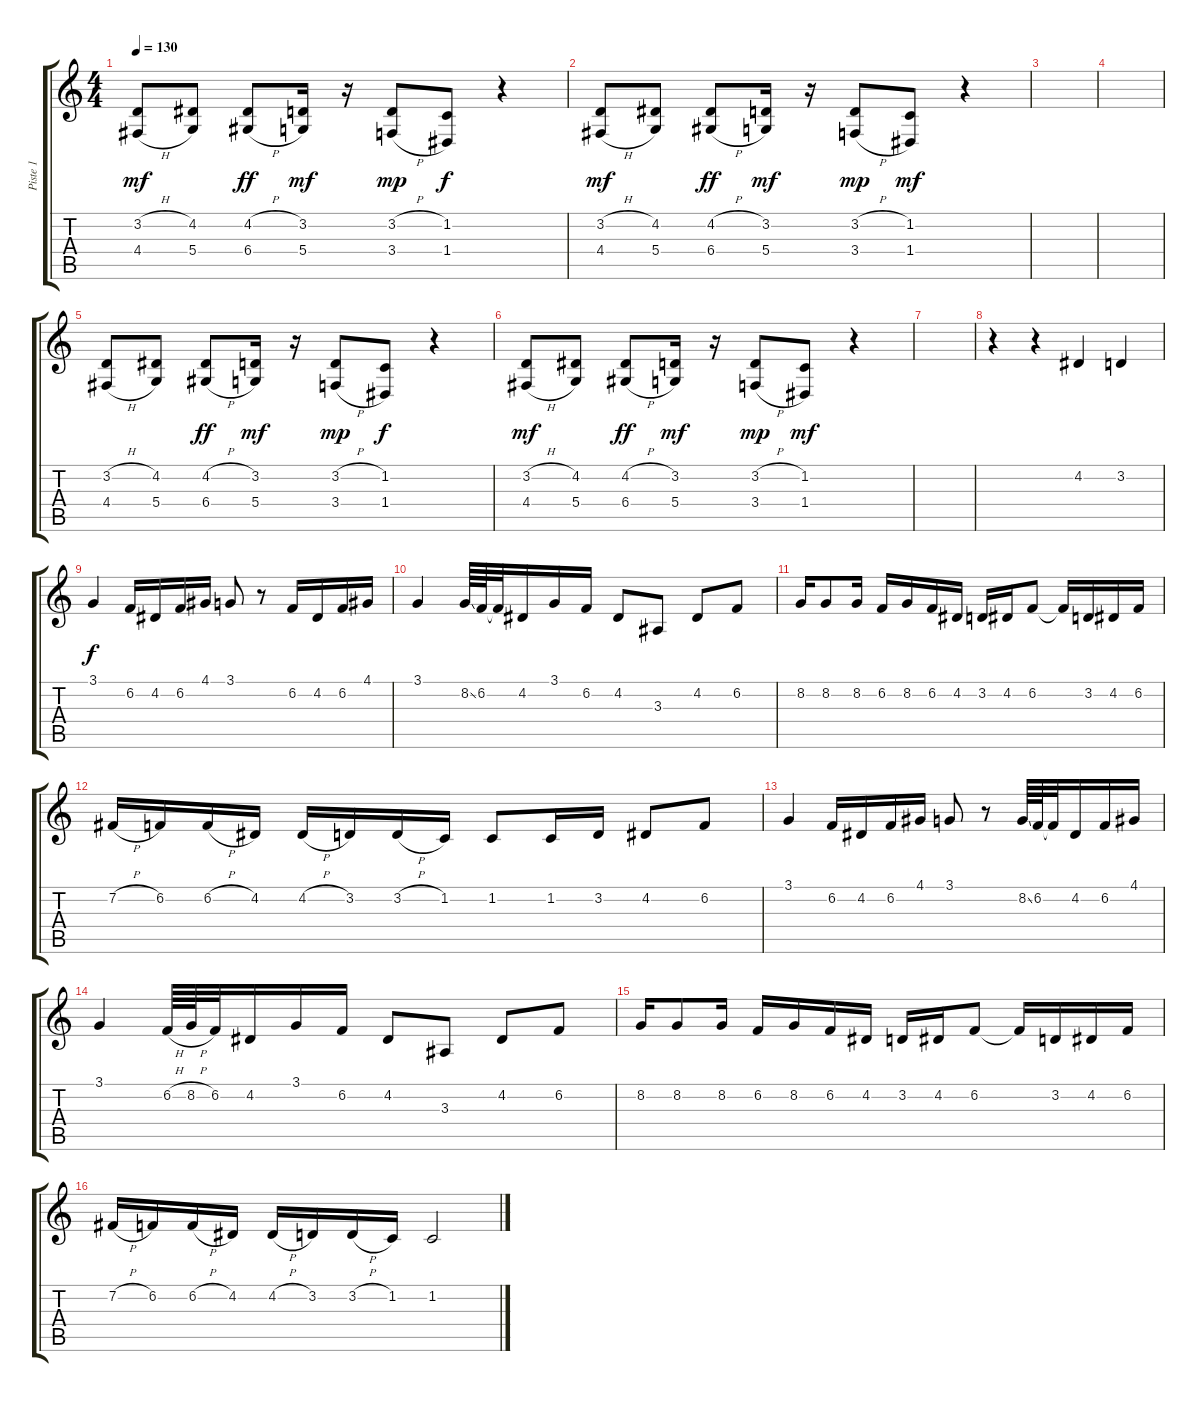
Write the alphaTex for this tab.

\track ("Piste 1" "Piste 1") {instrument altosax}
\staff {score tabs}
\tuning (E4 B3 G3 D3 A2 E2) {hide}
\ts (4 4)
\tempo 130
\clef g2
\ks c
(3.2{h} 4.4{h}).8{dy mf} (4.2 5.4).8 (4.2{h} 6.4{h}).8{dy ff} (3.2 5.4).16{dy mf} r.16 (3.2{h} 3.4{h}).8{dy mp} (1.2 1.4).8{dy f} r.4 |
(3.2{h} 4.4{h}).8{dy mf} (4.2 5.4).8 (4.2{h} 6.4{h}).8{dy ff} (3.2 5.4).16{dy mf} r.16 (3.2{h} 3.4{h}).8{dy mp} (1.2 1.4).8{dy mf} r.4 |
|
|
(3.2{h} 4.4{h}).8 (4.2 5.4).8 (4.2{h} 6.4{h}).8{dy ff} (3.2 5.4).16{dy mf} r.16 (3.2{h} 3.4{h}).8{dy mp} (1.2 1.4).8{dy f} r.4 |
(3.2{h} 4.4{h}).8{dy mf} (4.2 5.4).8 (4.2{h} 6.4{h}).8{dy ff} (3.2 5.4).16{dy mf} r.16 (3.2{h} 3.4{h}).8{dy mp} (1.2 1.4).8{dy mf} r.4 |
|
r.4 r.4 4.2.4 3.2.4 |
3.1.4{dy f} 6.2.16 4.2.16 6.2.16 4.1.16 3.1.8 r.8 6.2.16 4.2.16 6.2.16 4.1.16 |
3.1.4 8.2{ss}.64 6.2.64 6.2{t}.32 4.2.16 3.1.16 6.2.16 4.2.8 3.3.8 4.2.8 6.2.8 |
8.2.16 8.2.8 8.2.16 6.2.16 8.2.16 6.2.16 4.2.16 3.2.16 4.2.16 6.2.8 6.2{t}.16 3.2.16 4.2.16 6.2.16 |
7.2{h}.16 6.2.16 6.2{h}.16 4.2.16 4.2{h}.16 3.2.16 3.2{h}.16 1.2.16 1.2.8 1.2.16 3.2.16 4.2.8 6.2.8 |
3.1.4 6.2.16 4.2.16 6.2.16 4.1.16 3.1.8 r.8 8.2{ss}.64 6.2.64 6.2{t}.32 4.2.16 6.2.16 4.1.16 |
3.1.4 6.2{h}.64 8.2{h}.64 6.2.32 4.2.16 3.1.16 6.2.16 4.2.8 3.3.8 4.2.8 6.2.8 |
8.2.16 8.2.8 8.2.16 6.2.16 8.2.16 6.2.16 4.2.16 3.2.16 4.2.16 6.2.8 6.2{t}.16 3.2.16 4.2.16 6.2.16 |
7.2{h}.16 6.2.16 6.2{h}.16 4.2.16 4.2{h}.16 3.2.16 3.2{h}.16 1.2.16 1.2.2
